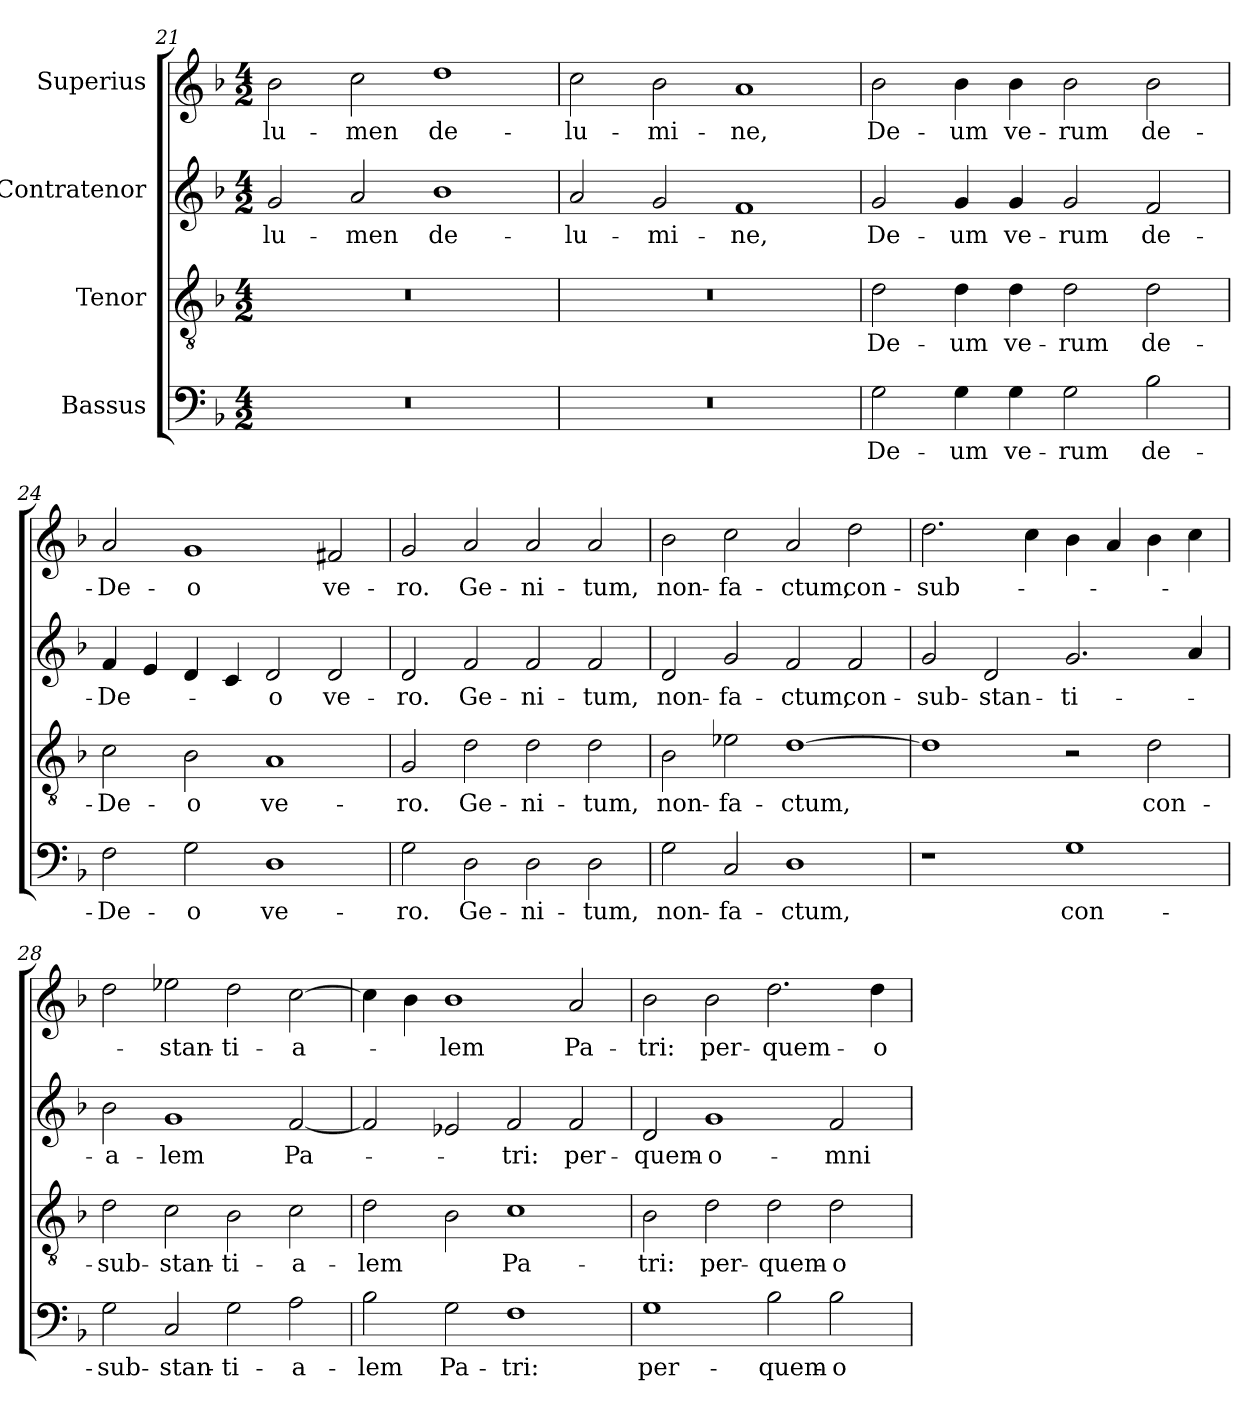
**kern	**text	**kern	**text	**kern	**text	**kern	**text
*part4	*part4	*part3	*part3	*part2	*part2	*part1	*part1
*staff4	*staff4	*staff3	*staff3	*staff2	*staff2	*staff1	*staff1
*I"Bassus	*	*I"Tenor	*	*I"Contratenor	*	*I"Superius	*
*clefF4	*	*clefGv2	*	*clefG2	*	*clefG2	*
*k[b-]	*	*k[b-]	*	*k[b-]	*	*k[b-]	*
*M4/2	*	*M4/2	*	*M4/2	*	*M4/2	*
=21	=21	=21	=21	=21	=21	=21	=21
0r	.	0r	.	2g/	lu-	2b-\	lu-
.	.	.	.	2a/	-men	2cc\	-men
.	.	.	.	1b-\	de-	1dd\	de-
=22	=22	=22	=22	=22	=22	=22	=22
0r	.	0r	.	2a/	lu-	2cc\	lu-
.	.	.	.	2g/	-mi-	2b-\	-mi-
.	.	.	.	1f/	-ne,	1a/	-ne,
=23	=23	=23	=23	=23	=23	=23	=23
2G\	De-	2d\	De-	2g/	De-	2b-\	De-
4G\	-um	4d\	-um	4g/	-um	4b-\	-um
4G\	ve-	4d\	ve-	4g/	ve-	4b-\	ve-
2G\	-rum	2d\	-rum	2g/	-rum	2b-\	-rum
2B-\	de-	2d\	de-	2f/	de-	2b-\	de-
=24	=24	=24	=24	=24	=24	=24	=24
2F\	De-	2c\	De-	4f/	De-	2a/	De-
.	.	.	.	4e/	.	.	.
2G\	-o	2B-\	-o	4d/	.	1g/	-o
.	.	.	.	4c/	.	.	.
1D\	ve-	1A/	ve-	2d/	-o	.	.
.	.	.	.	2d/	ve-	2f#X/	ve-
=25	=25	=25	=25	=25	=25	=25	=25
2G\	-ro.	2G/	-ro.	2d/	-ro.	2g/	-ro.
2D\	Ge-	2d\	Ge-	2f/	Ge-	2a/	Ge-
2D\	-ni-	2d\	-ni-	2f/	-ni-	2a/	-ni-
2D\	-tum,	2d\	-tum,	2f/	-tum,	2a/	-tum,
=26	=26	=26	=26	=26	=26	=26	=26
2G\	non-	2B-\	non-	2d/	non-	2b-\	non-
2C/	fa-	2e-X\	fa-	2g/	fa-	2cc\	fa-
1D\	-ctum,	[1d\	-ctum,	2f/	-ctum,	2a/	-ctum,
.	.	.	.	2f/	con-	2dd\	con-
=27	=27	=27	=27	=27	=27	=27	=27
1r	.	1d\]	.	2g/	-sub-	2.dd\	-sub-
.	.	.	.	2d/	-stan-	.	.
.	.	.	.	.	.	4cc\	.
1G\	con-	2r	.	2.g/	-ti-	4b-\	.
.	.	.	.	.	.	4a/	.
.	.	2d\	con-	.	.	4b-\	.
.	.	.	.	4a/	.	4cc\	.
=28	=28	=28	=28	=28	=28	=28	=28
2G\	-sub-	2d\	-sub-	2b-\	-a-	2dd\	.
2C/	-stan-	2c\	-stan-	1g/	-lem	2ee-X\	-stan-
2G\	-ti-	2B-\	-ti-	.	.	2dd\	-ti-
2A\	-a-	2c\	-a-	[2f/	Pa-	[2cc\	-a-
=29	=29	=29	=29	=29	=29	=29	=29
2B-\	-lem	2d\	-lem	2f/]	.	4cc\]	.
.	.	.	.	.	.	4b-\	.
2G\	Pa-	2B-\	.	2e-X/	.	1b-\	-lem
1F\	-tri:	1c\	Pa-	2f/	-tri:	.	.
.	.	.	.	2f/	per-	2a/	Pa-
=30	=30	=30	=30	=30	=30	=30	=30
1G\	per-	2B-\	-tri:	2d/	quem-	2b-\	-tri:
.	.	2d\	per-	1g/	o-	2b-\	per-
2B-\	quem-	2d\	quem-	.	.	2.dd\	quem-
2B-\	o-	2d\	o-	2f/	-mni-	.	.
.	.	.	.	.	.	4dd\	o-
=	=	=	=	=	=	=	=
*-	*-	*-	*-	*-	*-	*-	*-
